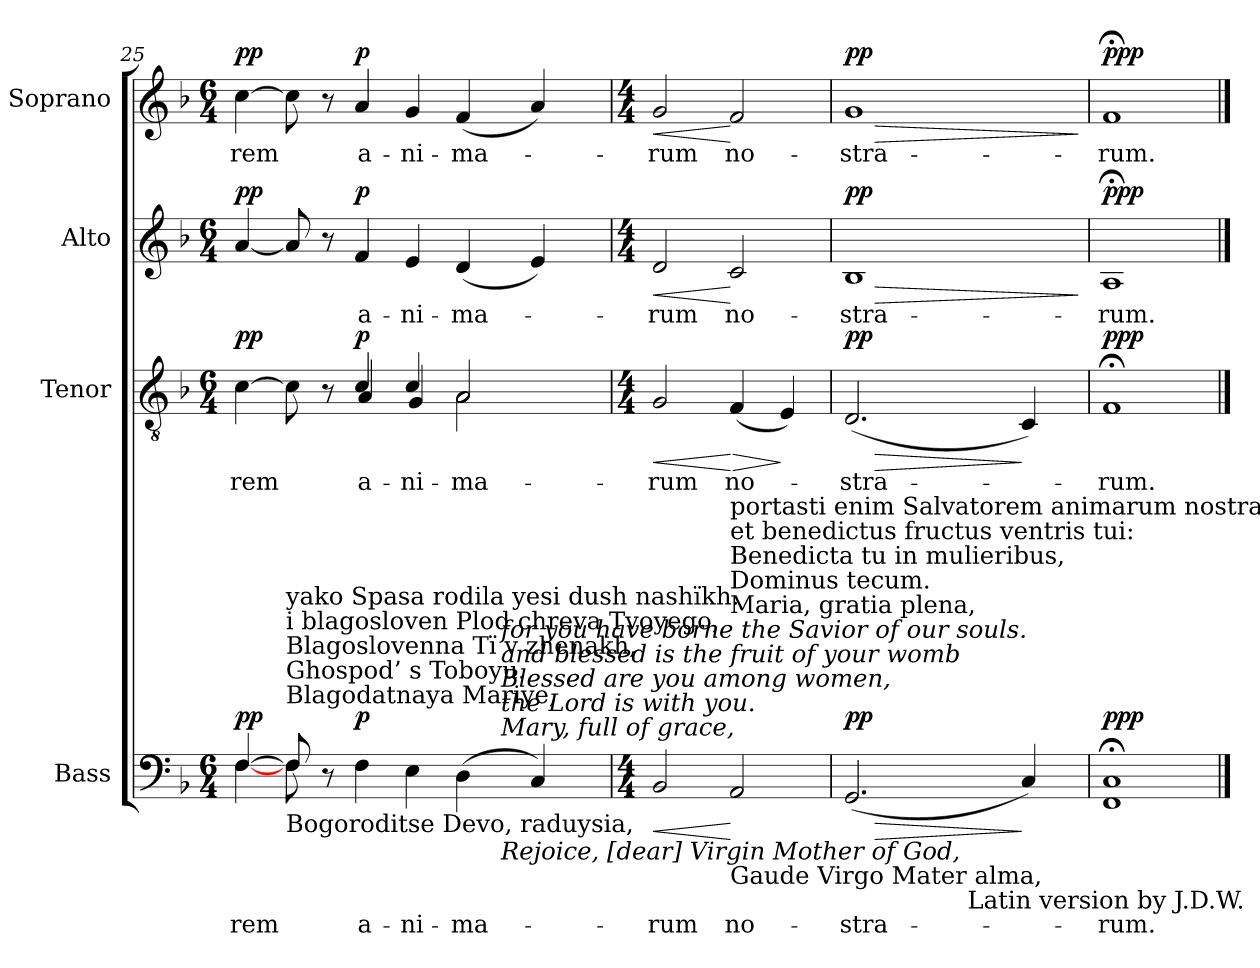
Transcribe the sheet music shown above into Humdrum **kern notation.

**kern	**text	**dynam	**kern	**text	**dynam	**kern	**text	**dynam	**kern	**text	**dynam
*part4	*part4	*part4	*part3	*part3	*part3	*part2	*part2	*part2	*part1	*part1	*part1
*staff4	*staff4	*staff4	*staff3	*staff3	*staff3	*staff2	*staff2	*staff2	*staff1	*staff1	*staff1
*I"Bass	*	*	*I"Tenor	*	*	*I"Alto	*	*	*I"Soprano	*	*
!!LO:LB:g=z
*clefF4	*	*	*clefGv2	*	*	*clefG2	*	*	*clefG2	*	*
*ITrd7c12	*	*	*ITrd7c12	*	*	*	*	*	*	*	*
*k[b-]	*	*	*k[b-]	*	*	*k[b-]	*	*	*k[b-]	*	*
*F:	*	*	*F:	*	*	*F:	*	*	*F:	*	*
*M6/4	*	*	*M6/4	*	*	*M6/4	*	*	*M6/4	*	*
=25	=25	=25	=25	=25	=25	=25	=25	=25	=25	=25	=25
!	!LO:LY:b:color=#000000	!	!	!	!	!	!	!	!	!	!
*^	*	*	*	*	*	*	*	*	*	*	*
!	!	!	!	!	!LO:LY:b:color=#000000	!	!	!	!	!	!	!
*	*	*	*	*^	*	*	*	*	*	*	*	*
!	!	!	!	!	!	!	!	!	!	!	!	!LO:LY:b:color=#000000	!
*	*^	*	*	*	*	*	*	*	*	*	*	*	*
[>4FFi/	[<4FFi\	1ryy	-rem	pp	[>4Ci\	4ryy	-rem	pp	[<4ai/	.	pp	[>4cci\	-rem	pp
!LO:TX:b:t=Bogoroditse Devo, raduysia,	!	!	!	!	!	!	!	!	!	!	!	!	!	!
!LO:TX:t=Blagodatnaya Mariye,	!	!	!	!	!	!	!	!	!	!	!	!	!	!
!LO:TX:t=Ghospod’ s Toboyu.	!	!	!	!	!	!	!	!	!	!	!	!	!	!
!LO:TX:t=Blagoslovenna Tï v zhenakh,	!	!	!	!	!	!	!	!	!	!	!	!	!	!
!LO:TX:t=i blagosloven Plod chreva Tvoyego,	!	!	!	!	!	!	!	!	!	!	!	!	!	!
!LO:TX:t=yako Spasa rodila yesi dush nashïkh.	!	!	!	!	!	!	!	!	!	!	!	!	!	!
8FFi/]	8FFi\	.	.	.	8Ci\]	4ryy	.	.	8ai/]	.	.	8cci\]	.	.
8r	8ryy	.	.	.	8r	.	.	.	8r	.	.	8r	.	.
!	!	!	!LO:LY:b:color=#000000	!	!	!	!	!	!	!	!	!	!	!
!	!	!	!	!	!	!	!LO:LY:b:color=#000000	!	!	!	!	!	!	!
!	!	!	!	!	!	!	!	!	!	!LO:LY:b:color=#000000	!	!	!	!
!	!	!	!	!	!	!	!	!	!	!	!	!	!LO:LY:b:color=#000000	!
4FFi\	1ryy	.	a-	p	4Ci/	4AAi/	a-	p	4fi/	a-	p	4ai/	a-	p
!	!	!	!LO:LY:b:color=#000000	!	!	!	!	!	!	!	!	!	!	!
!	!	!	!	!	!	!	!LO:LY:b:color=#000000	!	!	!	!	!	!	!
!	!	!	!	!	!	!	!	!	!	!LO:LY:b:color=#000000	!	!	!	!
!	!	!	!	!	!	!	!	!	!	!	!	!	!LO:LY:b:color=#000000	!
4EEi\	.	.	-ni-	.	4Ci/	4GGi/	-ni-	.	4ei/	-ni-	.	4gi/	-ni-	.
!	!	!	!LO:LY:b:color=#000000	!	!	!	!	!	!	!	!	!	!	!
!	!	!	!	!	!	!	!LO:LY:b:color=#000000	!	!	!	!	!	!	!
!	!	!	!	!	!	!	!	!	!	!LO:LY:b:color=#000000	!	!	!	!
!	!	!	!	!	!	!	!	!	!	!	!	!	!LO:LY:b:color=#000000	!
(4DDi\	.	8ryy	-ma-	.	2AAi/	2AAi\	-ma-	.	(4di/	-ma-	.	(4fi/	-ma-	.
.	.	64ryy	.	.	.	.	.	.	.	.	.	.	.	.
.	.	512ryy	.	.	.	.	.	.	.	.	.	.	.	.
!	!	!LO:TX:b:i:t=Rejoice, [dear] Virgin Mother of God,	!	!	!	!	!	!	!	!	!	!	!	!
!	!	!LO:TX:i:t=Mary, full of grace,	!	!	!	!	!	!	!	!	!	!	!	!
!	!	!LO:TX:i:t=the Lord is with you.	!	!	!	!	!	!	!	!	!	!	!	!
!	!	!LO:TX:i:t=Blessed are you among women,	!	!	!	!	!	!	!	!	!	!	!	!
!	!	!LO:TX:i:t=and blessed is the fruit of your womb	!	!	!	!	!	!	!	!	!	!	!	!
!	!	!LO:TX:i:t=for you have borne the Savior of our souls.	!	!	!	!	!	!	!	!	!	!	!	!
.	.	4ryy	.	.	.	.	.	.	.	.	.	.	.	.
4CCi/)	.	.	.	.	.	.	.	.	4ei/)	.	.	4ai/)	.	.
.	.	16ryy	.	.	.	.	.	.	.	.	.	.	.	.
.	.	32ryy	.	.	.	.	.	.	.	.	.	.	.	.
.	.	128..ryy	.	.	.	.	.	.	.	.	.	.	.	.
*v	*v	*v	*	*	*	*	*	*	*	*	*	*	*	*
*	*	*	*v	*v	*	*	*	*	*	*	*	*
=26	=26	=26	=26	=26	=26	=26	=26	=26	=26	=26	=26
*M4/4	*	*	*M4/4	*	*	*M4/4	*	*	*M4/4	*	*
*^	*	*	*^	*	*	*	*	*	*	*	*
*	*^	*	*	*	*	*	*	*	*	*	*	*	*
!	!	!	!LO:LY:b:color=#000000	!LO:HP:b	!	!	!	!	!	!	!	!	!	!
!	!	!	!	!LO:HP:n=1:b	!	!	!	!	!	!	!	!	!	!
*v	*v	*v	*	*	*	*	*	*	*	*	*	*	*	*
*	*	*	*v	*v	*	*	*	*	*	*	*	*
*^	*	*	*^	*	*	*	*	*	*	*	*
*	*^	*	*	*	*	*	*	*	*	*	*	*	*
!	!	!	!	!	!	!	!LO:LY:b:color=#000000	!LO:HP:b	!	!	!	!	!	!
*v	*v	*v	*	*	*	*	*	*	*	*	*	*	*	*
*	*	*	*v	*v	*	*	*	*	*	*	*	*
*^	*	*	*^	*	*	*	*	*	*	*	*
*	*^	*	*	*	*	*	*	*	*	*	*	*	*
!	!	!	!	!	!	!	!	!	!	!LO:LY:b:color=#000000	!LO:HP:b	!	!	!
!	!	!	!	!	!	!	!	!	!	!	!LO:HP:n=1:b	!	!	!
*v	*v	*v	*	*	*	*	*	*	*	*	*	*	*	*
*	*	*	*v	*v	*	*	*	*	*	*	*	*
*^	*	*	*^	*	*	*	*	*	*	*	*
*	*^	*	*	*	*	*	*	*	*	*	*	*	*
!	!	!	!	!	!	!	!	!	!	!	!	!	!LO:LY:b:color=#000000	!LO:HP:b
!	!	!	!	!	!	!	!	!	!	!	!	!	!	!LO:HP:n=1:b
*v	*v	*v	*	*	*	*	*	*	*	*	*	*	*	*
*	*	*	*v	*v	*	*	*	*	*	*	*	*
2BBB-i/	-rum	< >	2GGi/	-rum	<	2di/	-rum	< >	2gi/	-rum	< >
!	!LO:LY:b:color=#000000	!	!	!	!	!	!	!	!	!	!
!	!	!	!	!LO:LY:b:color=#000000	!LO:HP:n=1:b	!	!	!	!	!	!
!	!	!	!	!	!	!	!LO:LY:b:color=#000000	!	!	!	!
!LO:TX:b:t=Gaude Virgo Mater alma,	!	!	!	!	!	!	!	!	!	!	!
!LO:TX:t=Maria, gratia plena,	!	!	!	!	!	!	!	!	!	!	!
!LO:TX:t=Dominus tecum.	!	!	!	!	!	!	!	!	!	!	!
!LO:TX:t=Benedicta tu in mulieribus,	!	!	!	!	!	!	!	!	!	!	!
!LO:TX:t=et benedictus fructus ventris tui&colon;	!	!	!	!	!	!	!	!	!	!	!
!LO:TX:t=portasti enim Salvatorem animarum nostrarum.	!	!	!	!	!	!	!	!	!	!	!
!	!	!	!	!	!	!	!	!	!	!LO:LY:b:color=#000000	!
2AAAi/	no-	[	(4FFi/	no-	[ >	2ci/	no-	[	2fi/	no-	[
.	.	.	4EEi/)	.	]	.	.	.	.	.	.
.	.	]	.	.	.	.	.	]	.	.	]
=27	=27	=27	=27	=27	=27	=27	=27	=27	=27	=27	=27
!	!LO:LY:b:color=#000000	!LO:HP:b	!	!	!	!	!	!	!	!	!
!	!	!	!	!LO:LY:b:color=#000000	!LO:HP:b	!	!	!	!	!	!
!	!	!	!	!	!	!	!LO:LY:b:color=#000000	!LO:HP:b	!	!	!
!	!	!	!	!	!	!	!	!	!	!LO:LY:b:color=#000000	!LO:HP:b
*^	*	*	*	*	*	*	*	*	*	*	*
(2.GGGi/	4ryy	-stra-	> pp	(2.DDi/	-stra-	> pp	1B-i	-stra-	> pp	1gi	-stra-	> pp
.	8ryy	.	.	.	.	.	.	.	.	.	.	.
.	16ryy	.	.	.	.	.	.	.	.	.	.	.
.	32ryy	.	.	.	.	.	.	.	.	.	.	.
.	512.ryy	.	.	.	.	.	.	.	.	.	.	.
!	!LO:TX:b:t=Latin version by J.D.W.	!	!	!	!	!	!	!	!	!	!	!
.	2ryy	.	.	.	.	.	.	.	.	.	.	.
4CCi/)	.	.	]	4CCi/)	.	]	.	.	.	.	.	.
.	64ryy	.	.	.	.	.	.	.	.	.	.	.
.	128ryy	.	.	.	.	.	.	.	.	.	.	.
.	256ryy	.	.	.	.	.	.	.	.	.	.	.
.	1024ryy	.	.	.	.	.	.	.	.	.	.	.
.	.	.	.	.	.	.	.	.	]	.	.	]
*v	*v	*	*	*	*	*	*	*	*	*	*	*
=28	=28	=28	=28	=28	=28	=28	=28	=28	=28	=28	=28
*^	*	*	*	*	*	*	*	*	*	*	*
!	!	!LO:LY:b:color=#000000	!	!	!	!	!	!	!	!	!	!
*v	*v	*	*	*	*	*	*	*	*	*	*	*
*^	*	*	*	*	*	*	*	*	*	*	*
!	!	!	!	!	!LO:LY:b:color=#000000	!	!	!	!	!	!	!
*v	*v	*	*	*	*	*	*	*	*	*	*	*
*^	*	*	*	*	*	*	*	*	*	*	*
!	!	!	!	!	!	!	!	!LO:LY:b:color=#000000	!	!	!	!
*v	*v	*	*	*	*	*	*	*	*	*	*	*
*^	*	*	*	*	*	*	*	*	*	*	*
!	!	!	!	!	!	!	!	!	!	!	!LO:LY:b:color=#000000	!
*v	*v	*	*	*	*	*	*	*	*	*	*	*
1FFFi; 1CCi;	-rum.	ppp	1FF;i	-rum.	ppp	1A;i	-rum.	ppp	1f;i	-rum.	ppp
==	==	==	==	==	==	==	==	==	==	==	==
*-	*-	*-	*-	*-	*-	*-	*-	*-	*-	*-	*-
